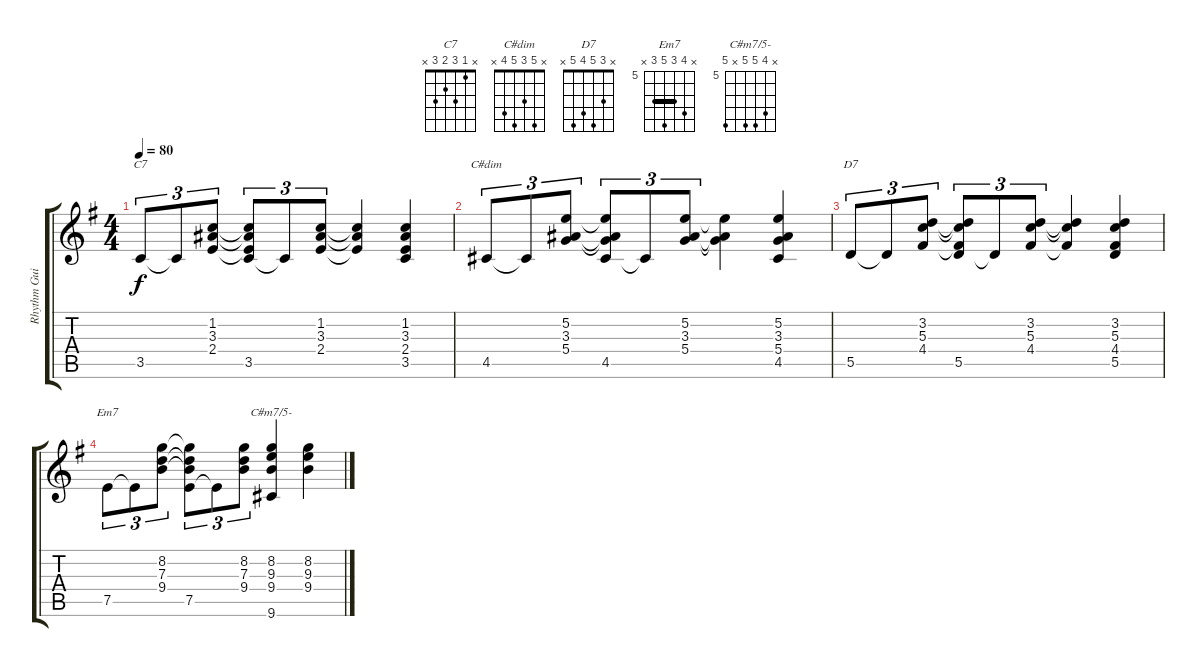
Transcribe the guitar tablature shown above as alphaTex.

\track ("Rhythm Guitar" "Rhythm Gui") {instrument electricguitarjazz}
\staff {score tabs}
\tuning (E4 B3 G3 D3 A2 E2) {hide}
\chord ("C7" x 1 3 2 3 x)
\chord ("C#dim" x 5 3 5 4 x)
\chord ("D7" x 3 5 4 5 x)
\chord ("Em7" x 8 7 9 7 x) {firstfret 5 barre 7}
\chord ("C#m7/5-" x 8 9 9 x 9) {firstfret 5}
\ts (4 4)
\tempo 80
\clef g2
\ks g
3.5.8{tu (3 2) ch "C7" dy f instrument electricguitarjazz} 3.5{t}.8{tu (3 2)} (1.2 3.3 2.4).8{tu (3 2)} (1.2{t} 3.3{t} 2.4{t} 3.5).8{tu (3 2)} 3.5{t}.8{tu (3 2)} (1.2 3.3 2.4).8{tu (3 2)} (1.2{t} 3.3{t} 2.4{t}).4 (1.2 3.3 2.4 3.5).4 |
4.5.8{tu (3 2) ch "C#dim"} 4.5{t}.8{tu (3 2)} (5.2 3.3 5.4).8{tu (3 2)} (5.2{t} 3.3{t} 5.4{t} 4.5).8{tu (3 2)} 4.5{t}.8{tu (3 2)} (5.2 3.3 5.4).8{tu (3 2)} (5.2{t} 3.3{t} 5.4{t}).4 (5.2 3.3 5.4 4.5).4 |
5.5.8{tu (3 2) ch "D7"} 5.5{t}.8{tu (3 2)} (3.2 5.3 4.4).8{tu (3 2)} (3.2{t} 5.3{t} 4.4{t} 5.5).8{tu (3 2)} 5.5{t}.8{tu (3 2)} (3.2 5.3 4.4).8{tu (3 2)} (3.2{t} 5.3{t} 4.4{t}).4 (3.2 5.3 4.4 5.5).4 |
7.5.8{tu (3 2) ch "Em7"} 7.5{t}.8{tu (3 2)} (8.2 7.3 9.4).8{tu (3 2)} (8.2{t} 7.3{t} 9.4{t} 7.5).8{tu (3 2)} 7.5{t}.8{tu (3 2)} (8.2 7.3 9.4).8{tu (3 2)} (8.2 9.3 9.4 9.6).4{ch "C#m7/5-"} (8.2 9.3 9.4).4
